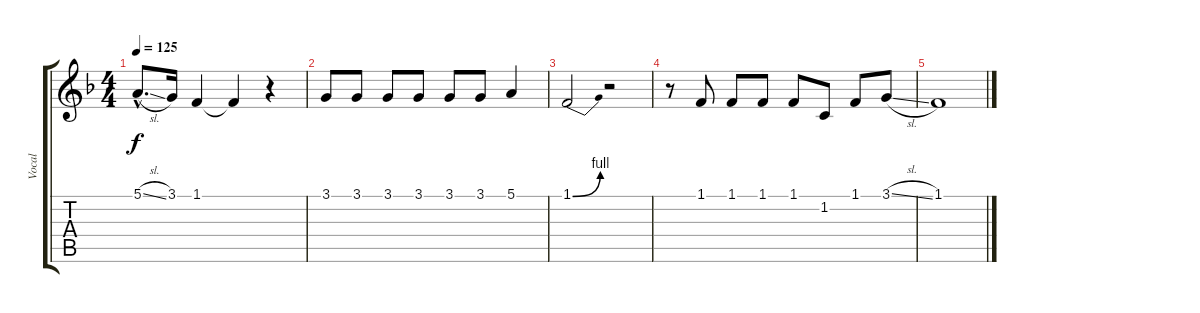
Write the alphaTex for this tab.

\track ("Vocal" "Vocal") {instrument lead5charang}
\staff {score tabs}
\tuning (E4 B3 G3 D3 A2 E2) {hide}
\ts (4 4)
\tempo 125
\clef g2
\ks f
5.1{sl hac}.8{d dy f} 3.1.16 1.1.4 1.1{t}.4 r.4 |
3.1.8 3.1.8 3.1.8 3.1.8 3.1.8 3.1.8 5.1.4 |
1.1{be (bend 0 0 60 4)}.2 r.2 |
r.8 1.1.8 1.1.8 1.1.8 1.1.8 1.2.8 1.1.8 3.1{sl}.8 |
1.1.1
